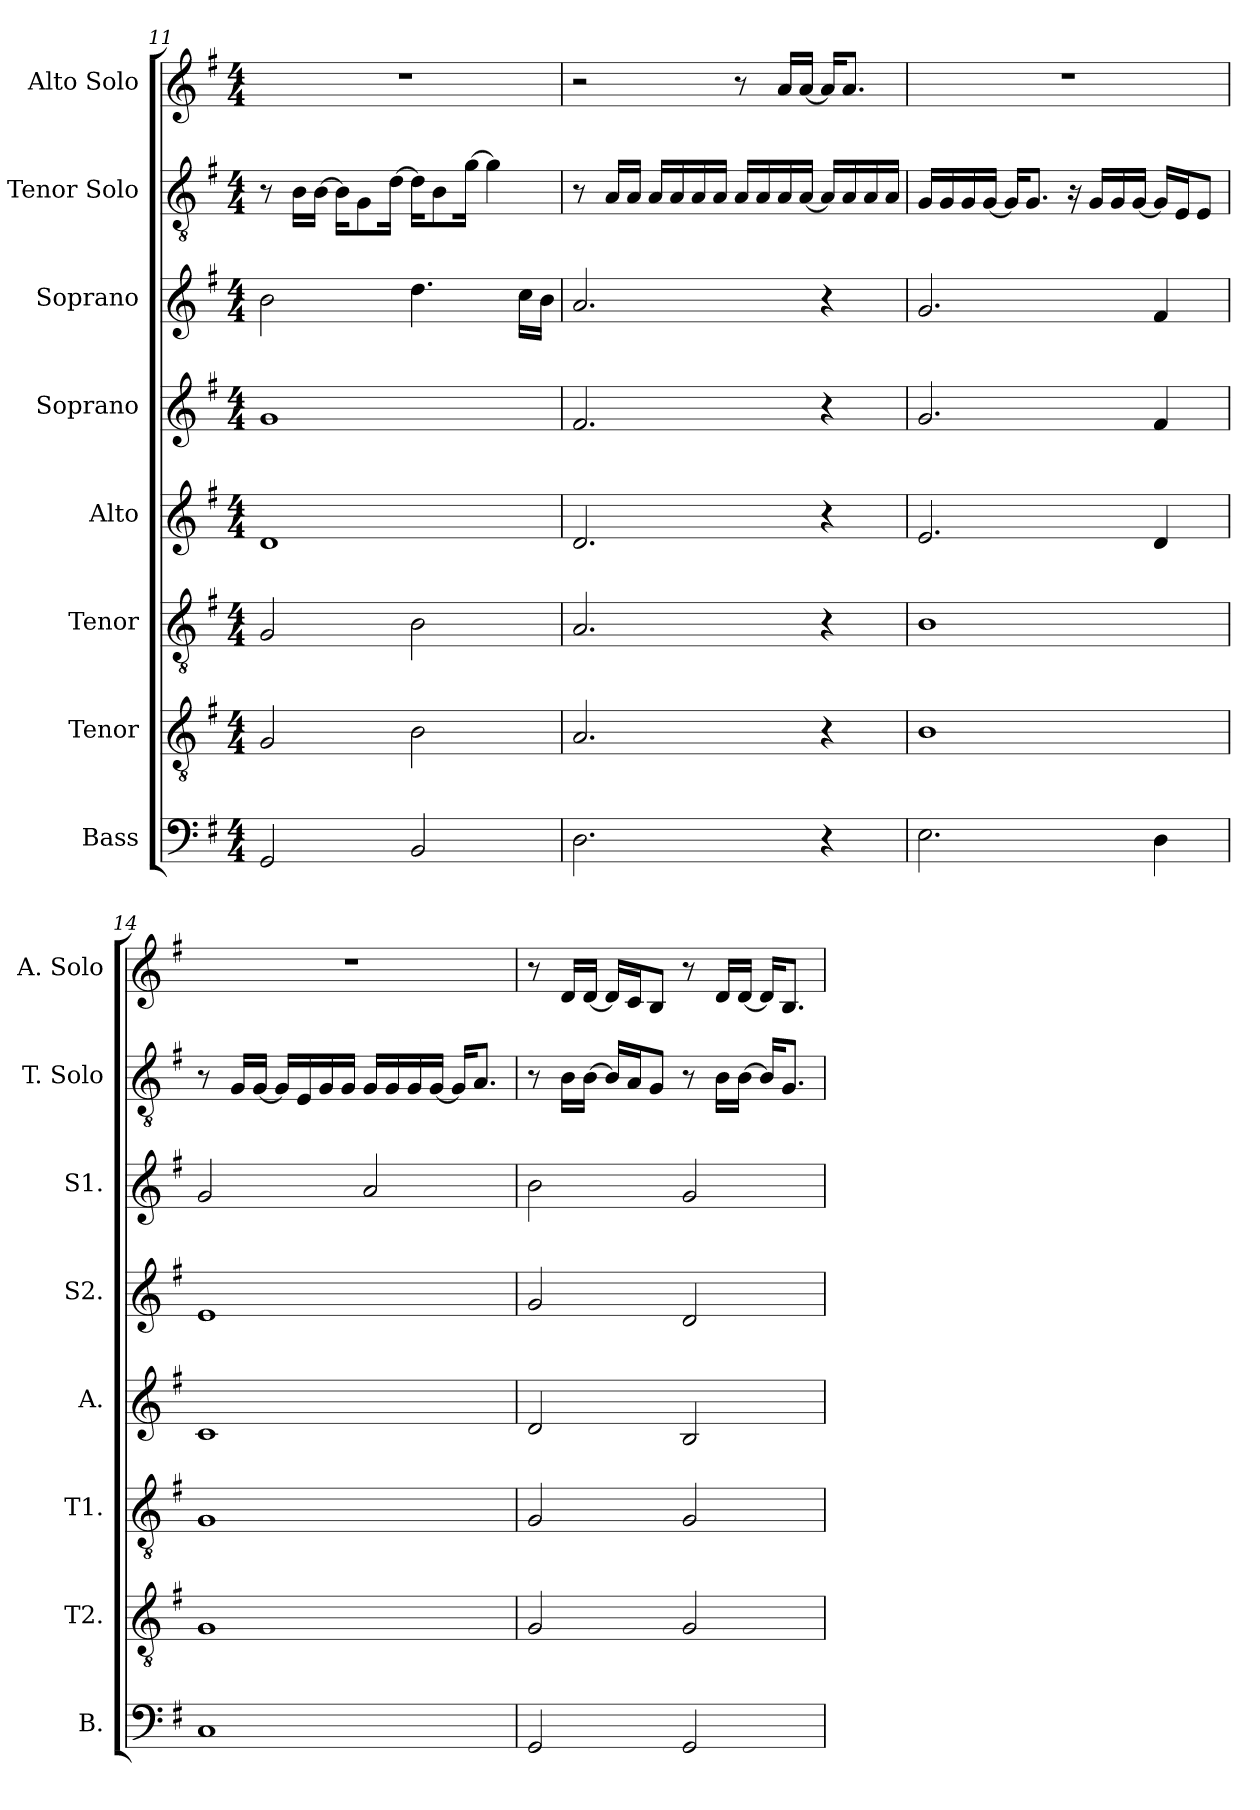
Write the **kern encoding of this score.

**kern	**kern	**kern	**kern	**kern	**kern	**kern	**kern
*part8	*part7	*part6	*part5	*part4	*part3	*part2	*part1
*staff8	*staff7	*staff6	*staff5	*staff4	*staff3	*staff2	*staff1
*I"Bass	*I"Tenor	*I"Tenor	*I"Alto	*I"Soprano	*I"Soprano	*I"Tenor Solo	*I"Alto Solo
*I'B.	*I'T2.	*I'T1.	*I'A.	*I'S2.	*I'S1.	*I'T. Solo	*I'A. Solo
*clefF4	*clefGv2	*clefGv2	*clefG2	*clefG2	*clefG2	*clefGv2	*clefG2
*k[f#]	*k[f#]	*k[f#]	*k[f#]	*k[f#]	*k[f#]	*k[f#]	*k[f#]
*G:	*G:	*G:	*G:	*G:	*G:	*G:	*G:
*M4/4	*M4/4	*M4/4	*M4/4	*M4/4	*M4/4	*M4/4	*M4/4
=11	=11	=11	=11	=11	=11	=11	=11
2GG/	2G/	2G/	1d	1g	2b\	8r	1r
.	.	.	.	.	.	16B\LL	.
.	.	.	.	.	.	[16B\JJ	.
.	.	.	.	.	.	16B\KL]	.
.	.	.	.	.	.	8G\	.
.	.	.	.	.	.	[16d\Jk	.
2BB/	2B\	2B\	.	.	4.dd\	16d\KL]	.
.	.	.	.	.	.	8B\	.
.	.	.	.	.	.	[16g\Jk	.
.	.	.	.	.	.	4g\]	.
.	.	.	.	.	16cc\LL	.	.
.	.	.	.	.	16b\JJ	.	.
!!LO:PB:g=z
=12	=12	=12	=12	=12	=12	=12	=12
2.D\	2.A/	2.A/	2.d/	2.f#/	2.a/	8r	2r
.	.	.	.	.	.	16A/LL	.
.	.	.	.	.	.	16A/JJ	.
.	.	.	.	.	.	16A/LL	.
.	.	.	.	.	.	16A/	.
.	.	.	.	.	.	16A/	.
.	.	.	.	.	.	16A/JJ	.
.	.	.	.	.	.	16A/LL	8r
.	.	.	.	.	.	16A/	.
.	.	.	.	.	.	16A/	16a/LL
.	.	.	.	.	.	[16A/JJ	[16a/JJ
4r	4r	4r	4r	4r	4r	16A/LL]	16a/KL]
.	.	.	.	.	.	16A/	8.a/J
.	.	.	.	.	.	16A/	.
.	.	.	.	.	.	16A/JJ	.
=13	=13	=13	=13	=13	=13	=13	=13
2.E\	1B	1B	2.e/	2.g/	2.g/	16G/LL	1r
.	.	.	.	.	.	16G/	.
.	.	.	.	.	.	16G/	.
.	.	.	.	.	.	[16G/JJ	.
.	.	.	.	.	.	16G/KL]	.
.	.	.	.	.	.	8.G/J	.
.	.	.	.	.	.	16r	.
.	.	.	.	.	.	16G/LL	.
.	.	.	.	.	.	16G/	.
.	.	.	.	.	.	[16G/JJ	.
4D\	.	.	4d/	4f#/	4f#/	16G/LL]	.
.	.	.	.	.	.	16E/J	.
.	.	.	.	.	.	8E/J	.
=14	=14	=14	=14	=14	=14	=14	=14
1C	1G	1G	1c	1e	2g/	8r	1r
.	.	.	.	.	.	16G/LL	.
.	.	.	.	.	.	[16G/JJ	.
.	.	.	.	.	.	16G/LL]	.
.	.	.	.	.	.	16E/	.
.	.	.	.	.	.	16G/	.
.	.	.	.	.	.	16G/JJ	.
.	.	.	.	.	2a/	16G/LL	.
.	.	.	.	.	.	16G/	.
.	.	.	.	.	.	16G/	.
.	.	.	.	.	.	[16G/JJ	.
.	.	.	.	.	.	16G/KL]	.
.	.	.	.	.	.	8.A/J	.
!!LO:PB:g=z
=15	=15	=15	=15	=15	=15	=15	=15
2GG/	2G/	2G/	2d/	2g/	2b\	8r	8r
.	.	.	.	.	.	16B\LL	16d/LL
.	.	.	.	.	.	[16B\JJ	[16d/JJ
.	.	.	.	.	.	16B/LL]	16d/LL]
.	.	.	.	.	.	16A/J	16c/J
.	.	.	.	.	.	8G/J	8B/J
2GG/	2G/	2G/	2B/	2d/	2g/	8r	8r
.	.	.	.	.	.	16B\LL	16d/LL
.	.	.	.	.	.	[16B\JJ	[16d/JJ
.	.	.	.	.	.	16B/KL]	16d/KL]
.	.	.	.	.	.	8.G/J	8.B/J
=	=	=	=	=	=	=	=
*-	*-	*-	*-	*-	*-	*-	*-
